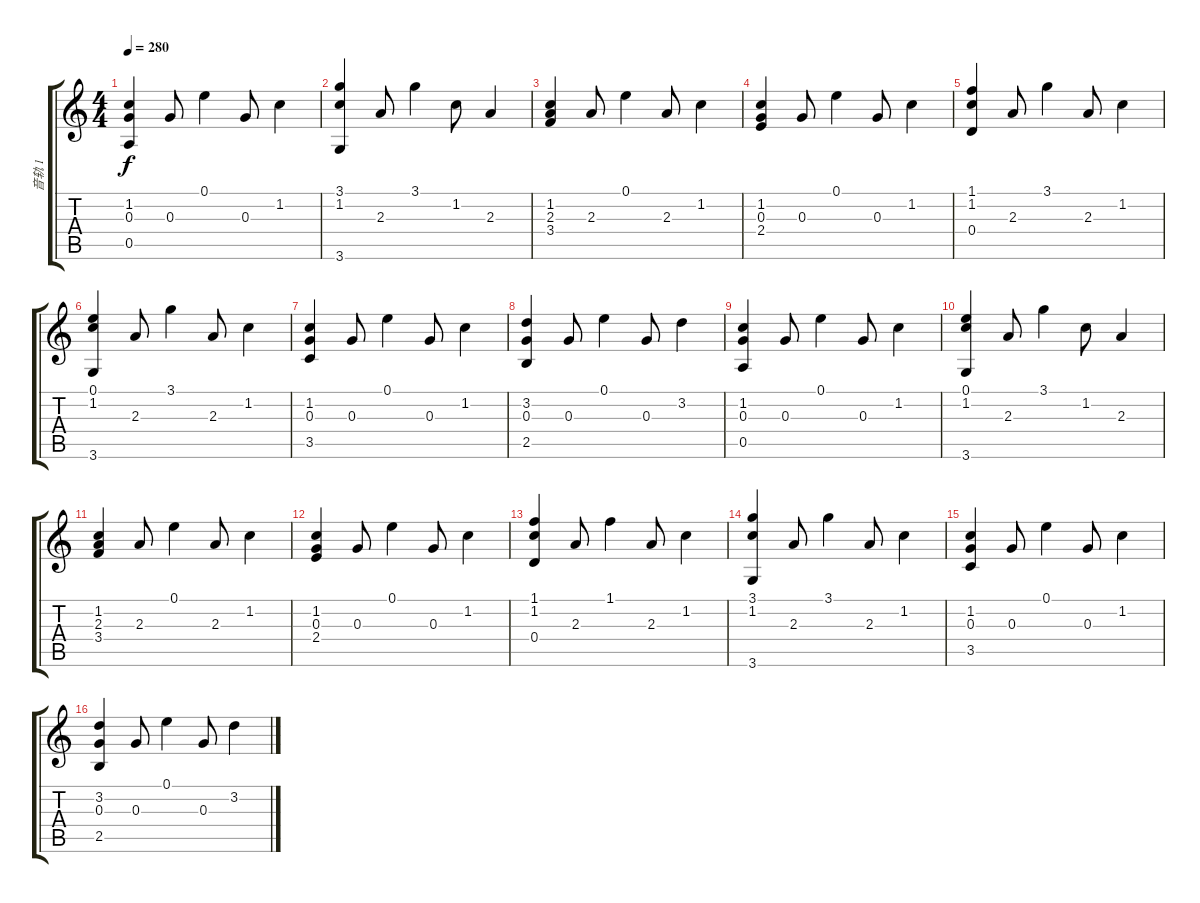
\track ("音轨 1" "音轨 1") {instrument acousticguitarnylon}
\staff {score tabs}
\tuning (E4 B3 G3 D3 A2 E2) {hide}
\ts (4 4)
\tempo 280
\clef g2
\ks c
(1.2 0.3 0.5).4{dy f} 0.3.8 0.1.4 0.3.8 1.2.4 |
(3.1 1.2 3.6).4 2.3.8 3.1.4 1.2.8 2.3.4 |
(1.2 2.3 3.4).4 2.3.8 0.1.4 2.3.8 1.2.4 |
(1.2 0.3 2.4).4 0.3.8 0.1.4 0.3.8 1.2.4 |
(1.1 1.2 0.4).4 2.3.8 3.1.4 2.3.8 1.2.4 |
(0.1 1.2 3.6).4 2.3.8 3.1.4 2.3.8 1.2.4 |
(1.2 0.3 3.5).4 0.3.8 0.1.4 0.3.8 1.2.4 |
(3.2 0.3 2.5).4 0.3.8 0.1.4 0.3.8 3.2.4 |
(1.2 0.3 0.5).4 0.3.8 0.1.4 0.3.8 1.2.4 |
(0.1 1.2 3.6).4 2.3.8 3.1.4 1.2.8 2.3.4 |
(1.2 2.3 3.4).4 2.3.8 0.1.4 2.3.8 1.2.4 |
(1.2 0.3 2.4).4 0.3.8 0.1.4 0.3.8 1.2.4 |
(1.1 1.2 0.4).4 2.3.8 1.1.4 2.3.8 1.2.4 |
(3.1 1.2 3.6).4 2.3.8 3.1.4 2.3.8 1.2.4 |
(1.2 0.3 3.5).4 0.3.8 0.1.4 0.3.8 1.2.4 |
(3.2 0.3 2.5).4 0.3.8 0.1.4 0.3.8 3.2.4
